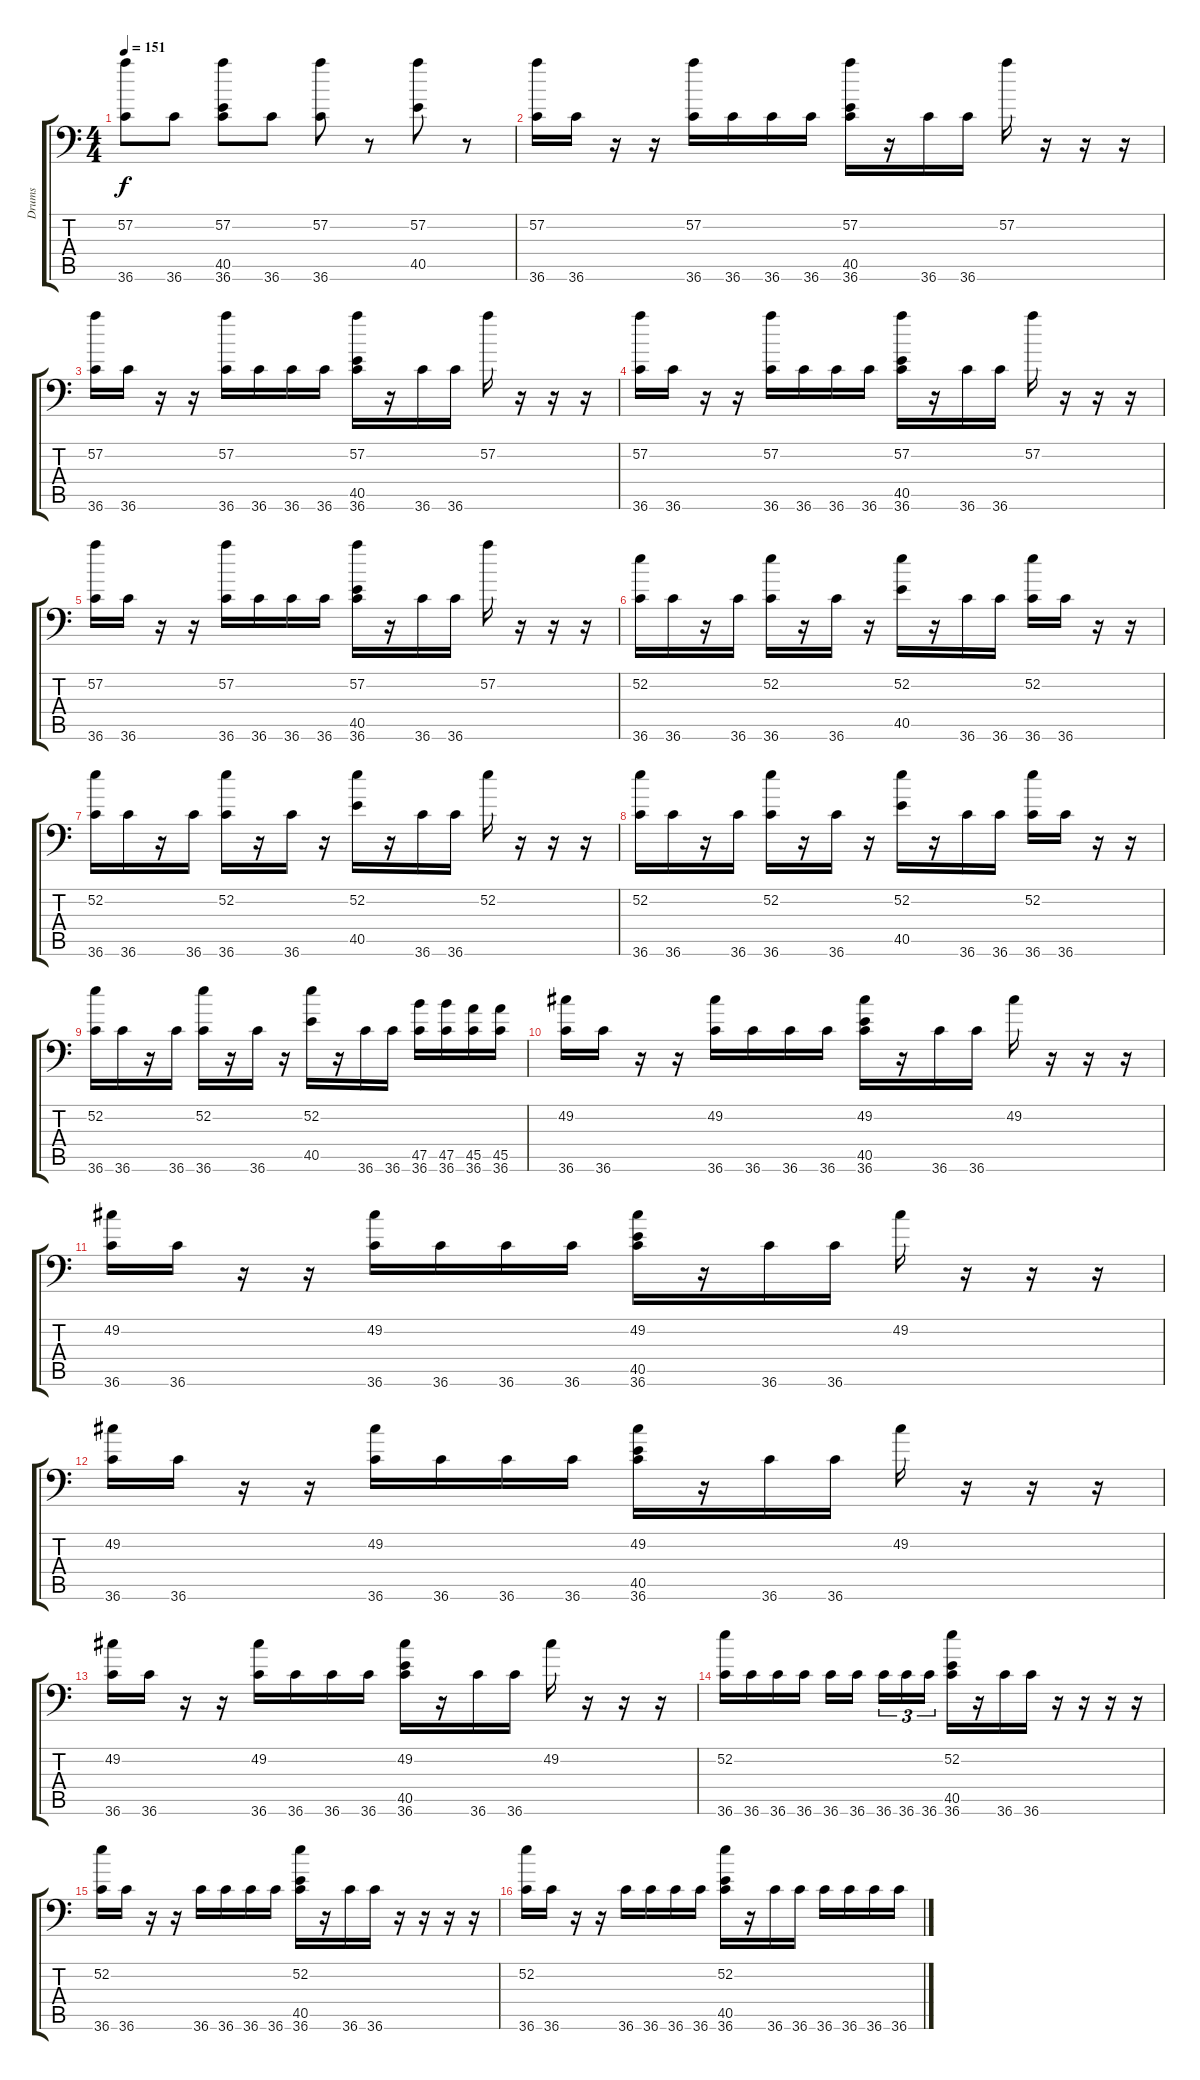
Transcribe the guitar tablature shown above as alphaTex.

\track ("Drums" "Drums") {instrument acousticgrandpiano}
\staff {score tabs}
\tuning (C-1 C-1 C-1 C-1 C-1 C-1) {hide}
\ts (4 4)
\tempo 151
\clef f4
\ks c
(57.2 36.6).8{dy f} 36.6.8 (57.2 40.5 36.6).8 36.6.8 (57.2 36.6).8 r.8 (57.2 40.5).8 r.8 |
(57.2 36.6).16 36.6.16 r.16 r.16 (57.2 36.6).16 36.6.16 36.6.16 36.6.16 (57.2 40.5 36.6).16 r.16 36.6.16 36.6.16 57.2.16 r.16 r.16 r.16 |
(57.2 36.6).16 36.6.16 r.16 r.16 (57.2 36.6).16 36.6.16 36.6.16 36.6.16 (57.2 40.5 36.6).16 r.16 36.6.16 36.6.16 57.2.16 r.16 r.16 r.16 |
(57.2 36.6).16 36.6.16 r.16 r.16 (57.2 36.6).16 36.6.16 36.6.16 36.6.16 (57.2 40.5 36.6).16 r.16 36.6.16 36.6.16 57.2.16 r.16 r.16 r.16 |
(57.2 36.6).16 36.6.16 r.16 r.16 (57.2 36.6).16 36.6.16 36.6.16 36.6.16 (57.2 40.5 36.6).16 r.16 36.6.16 36.6.16 57.2.16 r.16 r.16 r.16 |
(52.2 36.6).16 36.6.16 r.16 36.6.16 (52.2 36.6).16 r.16 36.6.16 r.16 (52.2 40.5).16 r.16 36.6.16 36.6.16 (52.2 36.6).16 36.6.16 r.16 r.16 |
(52.2 36.6).16 36.6.16 r.16 36.6.16 (52.2 36.6).16 r.16 36.6.16 r.16 (52.2 40.5).16 r.16 36.6.16 36.6.16 52.2.16 r.16 r.16 r.16 |
(52.2 36.6).16 36.6.16 r.16 36.6.16 (52.2 36.6).16 r.16 36.6.16 r.16 (52.2 40.5).16 r.16 36.6.16 36.6.16 (52.2 36.6).16 36.6.16 r.16 r.16 |
(52.2 36.6).16 36.6.16 r.16 36.6.16 (52.2 36.6).16 r.16 36.6.16 r.16 (52.2 40.5).16 r.16 36.6.16 36.6.16 (47.5 36.6).16 (47.5 36.6).16 (45.5 36.6).16 (45.5 36.6).16 |
(49.2 36.6).16 36.6.16 r.16 r.16 (49.2 36.6).16 36.6.16 36.6.16 36.6.16 (49.2 40.5 36.6).16 r.16 36.6.16 36.6.16 49.2.16 r.16 r.16 r.16 |
(49.2 36.6).16 36.6.16 r.16 r.16 (49.2 36.6).16 36.6.16 36.6.16 36.6.16 (49.2 40.5 36.6).16 r.16 36.6.16 36.6.16 49.2.16 r.16 r.16 r.16 |
(49.2 36.6).16 36.6.16 r.16 r.16 (49.2 36.6).16 36.6.16 36.6.16 36.6.16 (49.2 40.5 36.6).16 r.16 36.6.16 36.6.16 49.2.16 r.16 r.16 r.16 |
(49.2 36.6).16 36.6.16 r.16 r.16 (49.2 36.6).16 36.6.16 36.6.16 36.6.16 (49.2 40.5 36.6).16 r.16 36.6.16 36.6.16 49.2.16 r.16 r.16 r.16 |
(52.2 36.6).16 36.6.16 36.6.16 36.6.16 36.6.16 36.6.16 36.6.16{tu (3 2)} 36.6.16{tu (3 2)} 36.6.16{tu (3 2)} (52.2 40.5 36.6).16 r.16 36.6.16 36.6.16 r.16 r.16 r.16 r.16 |
(52.2 36.6).16 36.6.16 r.16 r.16 36.6.16 36.6.16 36.6.16 36.6.16 (52.2 40.5 36.6).16 r.16 36.6.16 36.6.16 r.16 r.16 r.16 r.16 |
(52.2 36.6).16 36.6.16 r.16 r.16 36.6.16 36.6.16 36.6.16 36.6.16 (52.2 40.5 36.6).16 r.16 36.6.16 36.6.16 36.6.16 36.6.16 36.6.16 36.6.16
